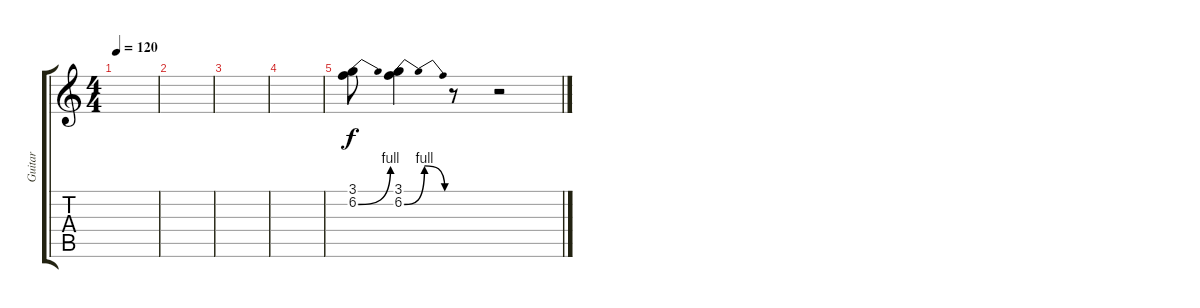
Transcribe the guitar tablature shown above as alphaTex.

\track ("Guitar" "Guitar") {instrument distortionguitar}
\staff {score tabs}
\tuning (E4 B3 G3 D3 A2 E2) {hide}
\ts (4 4)
\tempo 120
\clef g2
\ks c
|
|
|
|
(3.1 6.2{be (bend 0 0 60 4)}).8{dy f} (3.1 6.2{be (bendrelease 0 0 15 4 55 4 60 0)}).4 r.8 r.2
